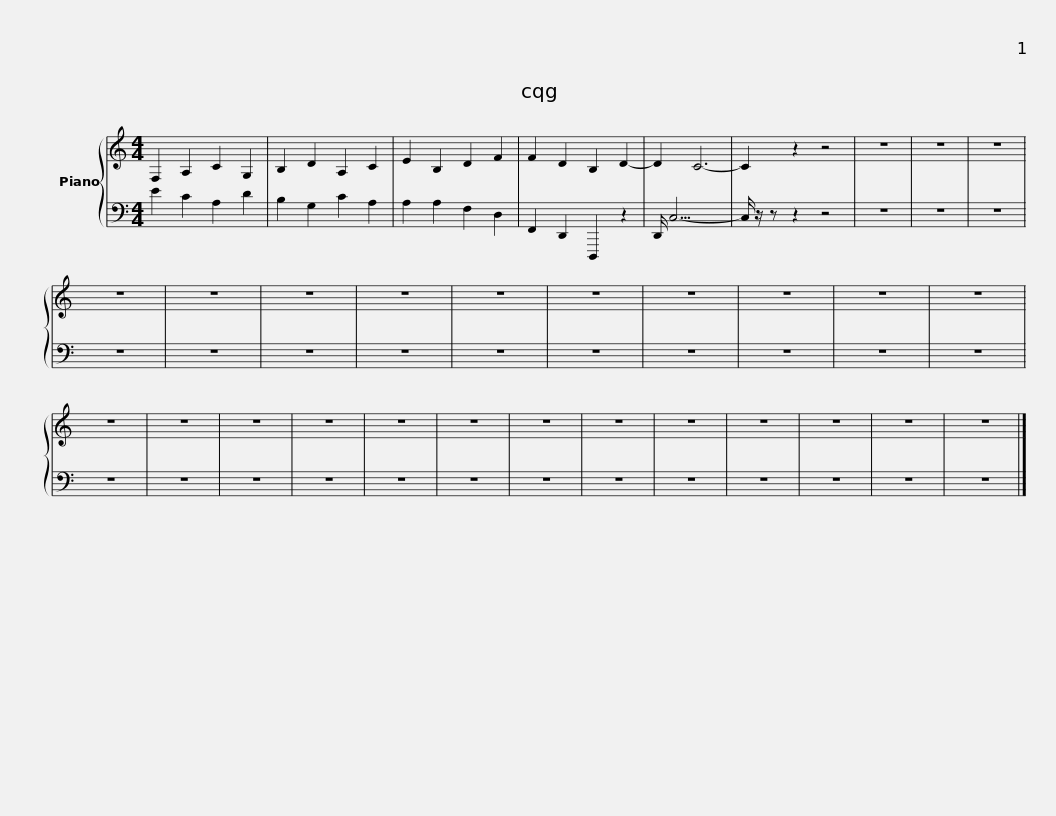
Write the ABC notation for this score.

X:1
%%score { 1 | 2 }
L:1/8
M:4/4
I:linebreak $
K:C
V:1 treble
V:2 bass
V:1
 F,2 A,2 C2 G,2 | B,2 D2 A,2 C2 | E2 B,2 D2 F2 | F2 D2 B,2 D2- | D2 C6- | %5
 C2 z2 z4 | z8 | z8 | z8 | z8 | %10
 z8 |$ z8 | z8 | z8 | z8 | %15
 z8 | z8 | z8 | z8 | z8 | %20
 z8 | z8 | z8 | z8 | z8 | %25
 z8 | z8 | z8 | z8 |$ z8 | %30
 z8 | z8 |] %32
V:2
 E2 C2 A,2 D2 | B,2 G,2 C2 A,2 | A,2 A,2 F,2 D,2 | F,,2 D,,2 D,,,2 z2 | D,,/ C,15/2- | %5
 C,/ z/ z z2 z4 | z8 | z8 | z8 | z8 | %10
 z8 |$ z8 | z8 | z8 | z8 | %15
 z8 | z8 | z8 | z8 | z8 | %20
 z8 | z8 | z8 | z8 | z8 | %25
 z8 | z8 | z8 | z8 |$ z8 | %30
 z8 | z8 |] %32
